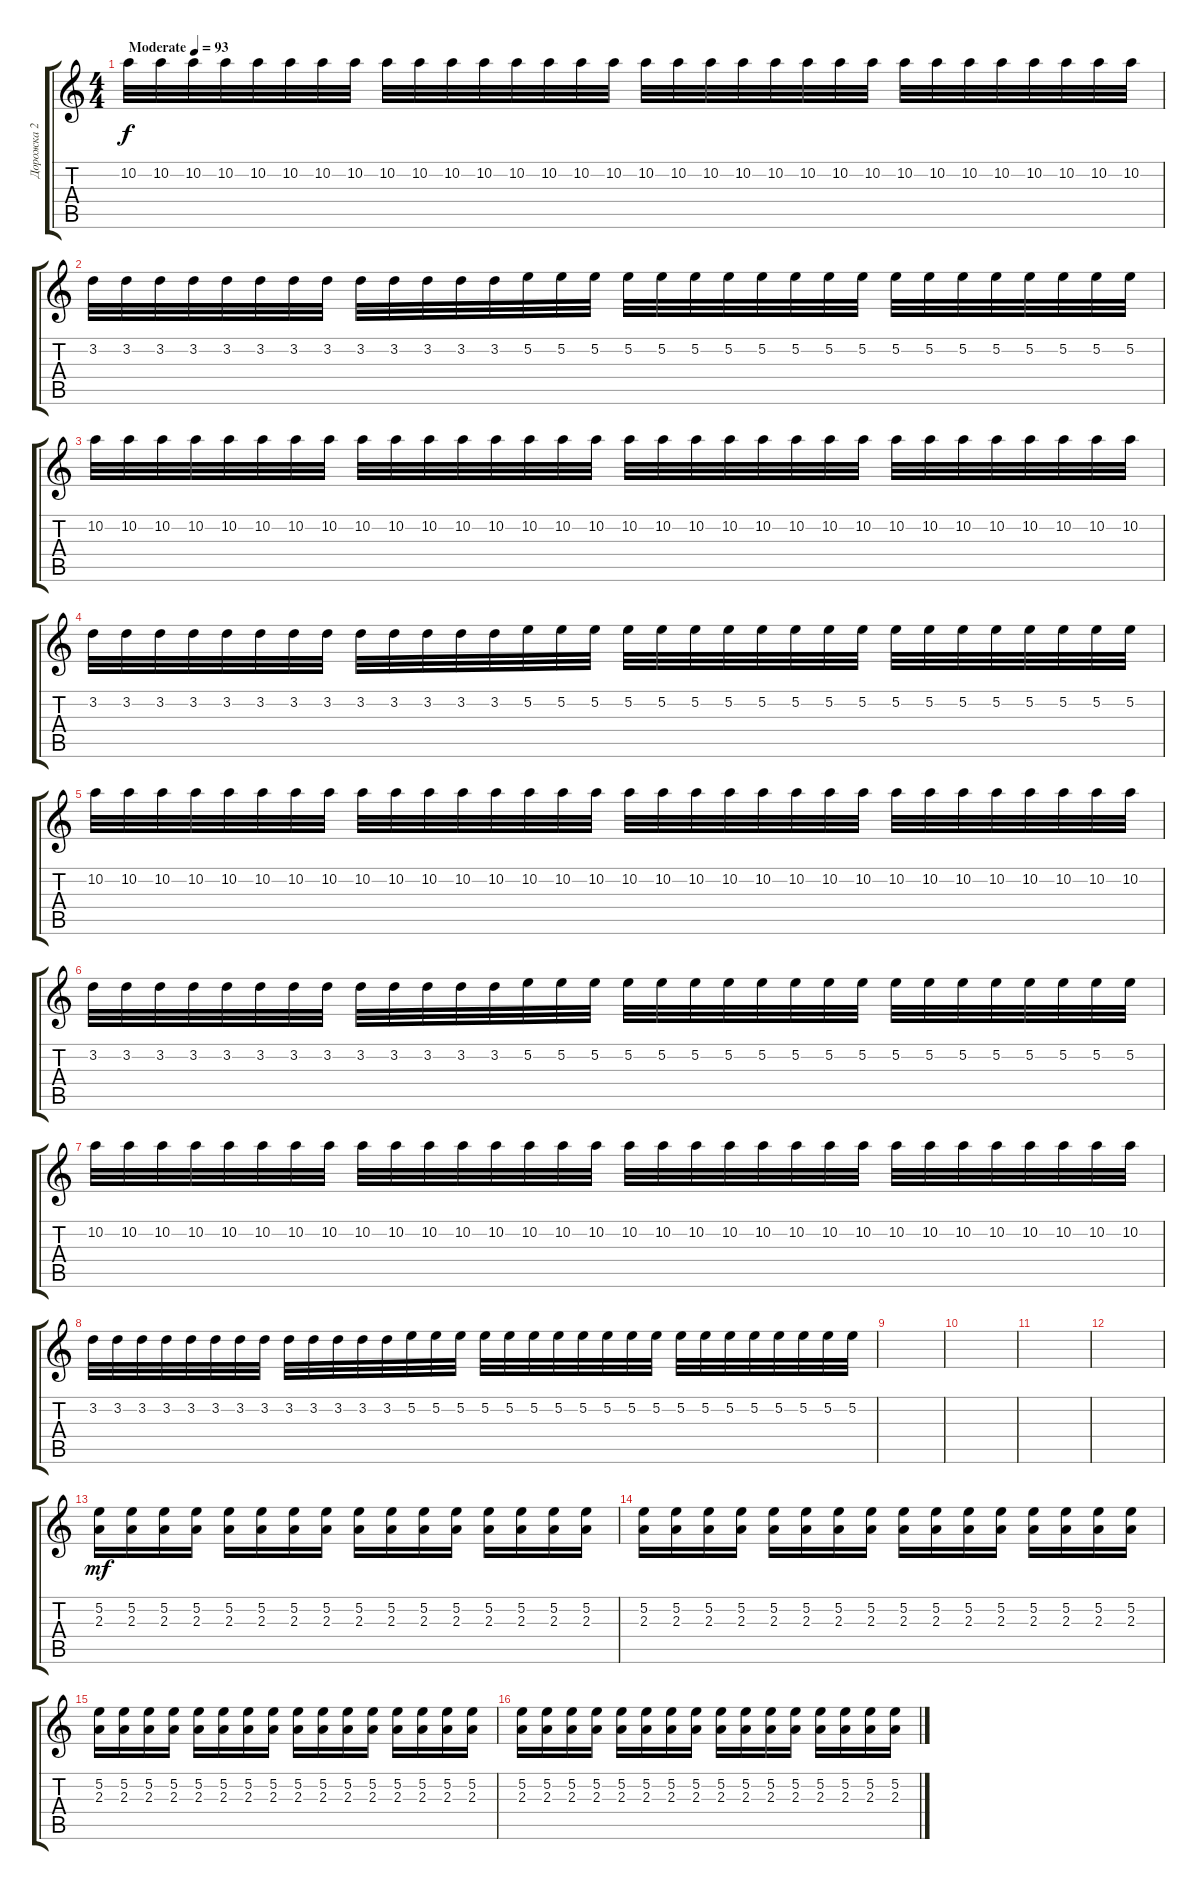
\track ("Дорожка 2" "Дорожка 2") {instrument distortionguitar}
\staff {score tabs}
\tuning (E4 B3 G3 D3 A2 D2) {hide}
\ts (4 4)
\tempo (93 "Moderate")
\clef g2
\ks c
10.2.32{dy f instrument distortionguitar} 10.2.32 10.2.32 10.2.32 10.2.32 10.2.32 10.2.32 10.2.32 10.2.32 10.2.32 10.2.32 10.2.32 10.2.32 10.2.32 10.2.32 10.2.32 10.2.32 10.2.32 10.2.32 10.2.32 10.2.32 10.2.32 10.2.32 10.2.32 10.2.32 10.2.32 10.2.32 10.2.32 10.2.32 10.2.32 10.2.32 10.2.32 |
3.2.32 3.2.32 3.2.32 3.2.32 3.2.32 3.2.32 3.2.32 3.2.32 3.2.32 3.2.32 3.2.32 3.2.32 3.2.32 5.2.32 5.2.32 5.2.32 5.2.32 5.2.32 5.2.32 5.2.32 5.2.32 5.2.32 5.2.32 5.2.32 5.2.32 5.2.32 5.2.32 5.2.32 5.2.32 5.2.32 5.2.32 5.2.32 |
10.2.32 10.2.32 10.2.32 10.2.32 10.2.32 10.2.32 10.2.32 10.2.32 10.2.32 10.2.32 10.2.32 10.2.32 10.2.32 10.2.32 10.2.32 10.2.32 10.2.32 10.2.32 10.2.32 10.2.32 10.2.32 10.2.32 10.2.32 10.2.32 10.2.32 10.2.32 10.2.32 10.2.32 10.2.32 10.2.32 10.2.32 10.2.32 |
3.2.32 3.2.32 3.2.32 3.2.32 3.2.32 3.2.32 3.2.32 3.2.32 3.2.32 3.2.32 3.2.32 3.2.32 3.2.32 5.2.32 5.2.32 5.2.32 5.2.32 5.2.32 5.2.32 5.2.32 5.2.32 5.2.32 5.2.32 5.2.32 5.2.32 5.2.32 5.2.32 5.2.32 5.2.32 5.2.32 5.2.32 5.2.32 |
10.2.32 10.2.32 10.2.32 10.2.32 10.2.32 10.2.32 10.2.32 10.2.32 10.2.32 10.2.32 10.2.32 10.2.32 10.2.32 10.2.32 10.2.32 10.2.32 10.2.32 10.2.32 10.2.32 10.2.32 10.2.32 10.2.32 10.2.32 10.2.32 10.2.32 10.2.32 10.2.32 10.2.32 10.2.32 10.2.32 10.2.32 10.2.32 |
3.2.32 3.2.32 3.2.32 3.2.32 3.2.32 3.2.32 3.2.32 3.2.32 3.2.32 3.2.32 3.2.32 3.2.32 3.2.32 5.2.32 5.2.32 5.2.32 5.2.32 5.2.32 5.2.32 5.2.32 5.2.32 5.2.32 5.2.32 5.2.32 5.2.32 5.2.32 5.2.32 5.2.32 5.2.32 5.2.32 5.2.32 5.2.32 |
10.2.32 10.2.32 10.2.32 10.2.32 10.2.32 10.2.32 10.2.32 10.2.32 10.2.32 10.2.32 10.2.32 10.2.32 10.2.32 10.2.32 10.2.32 10.2.32 10.2.32 10.2.32 10.2.32 10.2.32 10.2.32 10.2.32 10.2.32 10.2.32 10.2.32 10.2.32 10.2.32 10.2.32 10.2.32 10.2.32 10.2.32 10.2.32 |
3.2.32 3.2.32 3.2.32 3.2.32 3.2.32 3.2.32 3.2.32 3.2.32 3.2.32 3.2.32 3.2.32 3.2.32 3.2.32 5.2.32 5.2.32 5.2.32 5.2.32 5.2.32 5.2.32 5.2.32 5.2.32 5.2.32 5.2.32 5.2.32 5.2.32 5.2.32 5.2.32 5.2.32 5.2.32 5.2.32 5.2.32 5.2.32 |
|
|
|
|
(5.2 2.3).16{dy mf volume 6} (5.2 2.3).16 (5.2 2.3).16 (5.2 2.3).16 (5.2 2.3).16 (5.2 2.3).16 (5.2 2.3).16 (5.2 2.3).16 (5.2 2.3).16 (5.2 2.3).16 (5.2 2.3).16 (5.2 2.3).16 (5.2 2.3).16 (5.2 2.3).16 (5.2 2.3).16 (5.2 2.3).16 |
(5.2 2.3).16 (5.2 2.3).16 (5.2 2.3).16 (5.2 2.3).16 (5.2 2.3).16 (5.2 2.3).16 (5.2 2.3).16 (5.2 2.3).16 (5.2 2.3).16 (5.2 2.3).16 (5.2 2.3).16 (5.2 2.3).16 (5.2 2.3).16 (5.2 2.3).16 (5.2 2.3).16 (5.2 2.3).16 |
(5.2 2.3).16 (5.2 2.3).16 (5.2 2.3).16 (5.2 2.3).16 (5.2 2.3).16 (5.2 2.3).16 (5.2 2.3).16 (5.2 2.3).16 (5.2 2.3).16 (5.2 2.3).16 (5.2 2.3).16 (5.2 2.3).16 (5.2 2.3).16 (5.2 2.3).16 (5.2 2.3).16 (5.2 2.3).16 |
(5.2 2.3).16 (5.2 2.3).16 (5.2 2.3).16 (5.2 2.3).16 (5.2 2.3).16 (5.2 2.3).16 (5.2 2.3).16 (5.2 2.3).16 (5.2 2.3).16 (5.2 2.3).16 (5.2 2.3).16 (5.2 2.3).16 (5.2 2.3).16 (5.2 2.3).16 (5.2 2.3).16 (5.2 2.3).16
